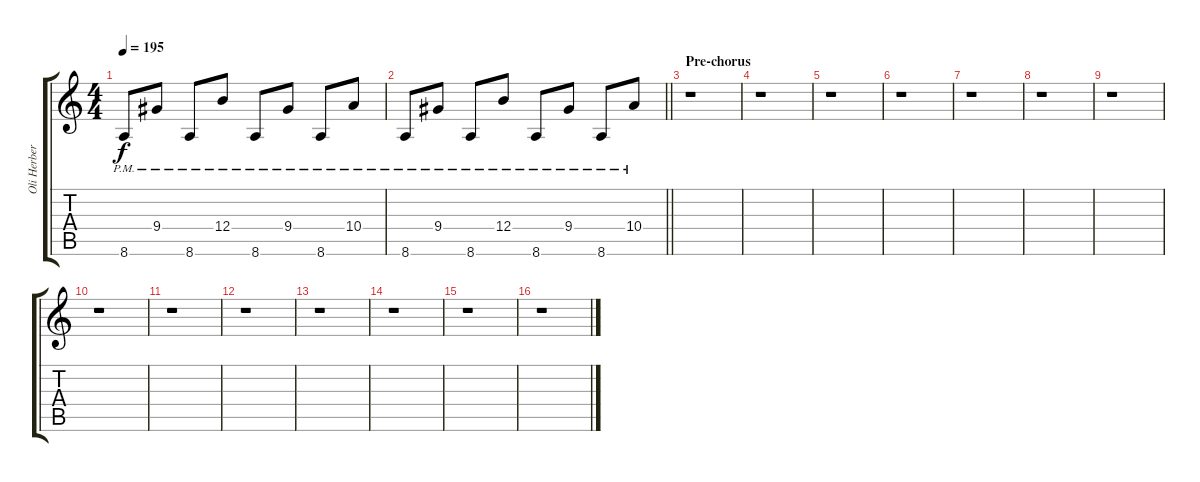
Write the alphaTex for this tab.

\track ("Oli Herbert (Harmony)" "Oli Herber") {instrument distortionguitar}
\staff {score tabs}
\tuning (Db4 Ab3 E3 B2 Gb2 Db2) {hide}
\ts (4 4)
\tempo 195
\clef g2
\ks c
8.6{pm}.8{dy f} 9.4{pm}.8 8.6{pm}.8 12.4{pm}.8 8.6{pm}.8 9.4{pm}.8 8.6{pm}.8 10.4{pm}.8 |
\barLineRight lightlight
8.6{pm}.8 9.4{pm}.8 8.6{pm}.8 12.4{pm}.8 8.6{pm}.8 9.4{pm}.8 8.6{pm}.8 10.4{pm}.8 |
\section ("" "Pre-chorus")
r.1 |
r.1 |
r.1 |
r.1 |
r.1 |
r.1 |
r.1 |
r.1 |
r.1 |
r.1 |
r.1 |
r.1 |
r.1 |
r.1
